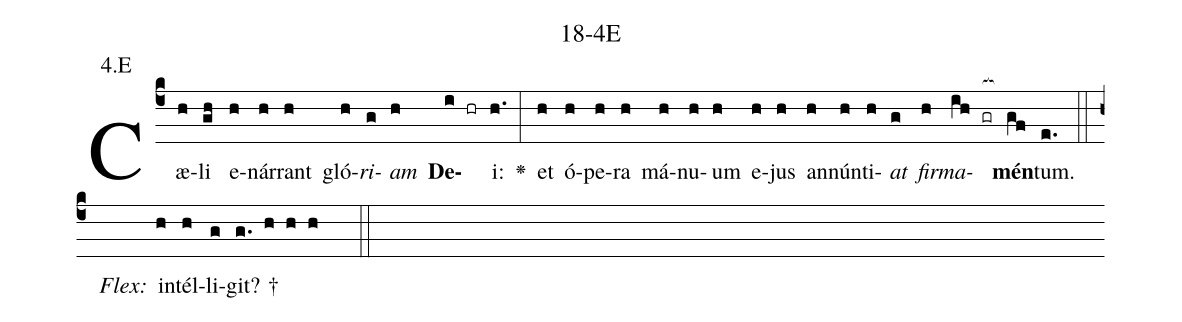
name: 18-4E;
annotation: 4.E;
%%
(c4)Cæ(h)li(gh) e(h)nár(h)rant(h) gló(h)<i>ri</i>(g)<i>am</i>(h) <b>De</b>(i hr)i:(h.) <v>\greheightstar</v>(:) et(h) ó(h)pe(h)ra(h) má(h)nu(h)um(h) e(h)jus(h) an(h)nún(h)ti(h)<i>at</i>(g) <i>fir</i>(h)<i>ma</i>(ih gr[ocb:1{])<b>mén</b>(gf[ocb:0}])tum.(e.) (::)
<i>Flex:</i>()  in(h)tél(h)li(g)git? †(g. h h h  ::)

%E(h) u(g) o(h) u(ih) a(gf) e.(e.) (::)
